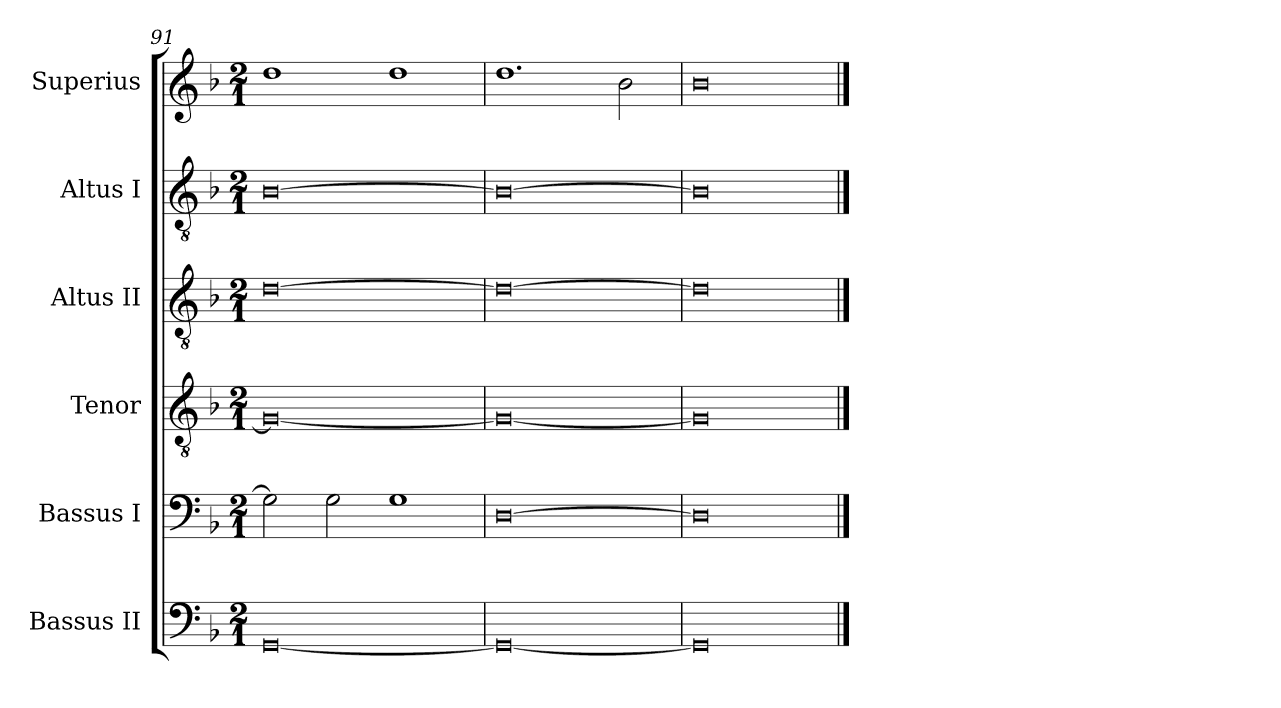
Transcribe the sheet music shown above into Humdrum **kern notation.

**kern	**kern	**kern	**kern	**kern	**kern
*part6	*part5	*part4	*part3	*part2	*part1
*staff6	*staff5	*staff4	*staff3	*staff2	*staff1
*I"Bassus II	*I"Bassus I	*I"Tenor	*I"Altus II	*I"Altus I	*I"Superius
*I'B. II	*I'B.  I	*I'T.	*I'A. II	*I'A. I	*I'S.
*clefF4	*clefF4	*clefGv2	*clefGv2	*clefGv2	*clefG2
*k[b-]	*k[b-]	*k[b-]	*k[b-]	*k[b-]	*k[b-]
*F:	*F:	*F:	*F:	*F:	*F:
*M2/1	*M2/1	*M2/1	*M2/1	*M2/1	*M2/1
=91	=91	=91	=91	=91	=91
[0GG	2G\]	0G_	[0d	[0B-	1dd
.	2G\	.	.	.	.
.	1G	.	.	.	1dd
=92	=92	=92	=92	=92	=92
0GG_	[0D	0G_	0d_	0B-_	1.dd
.	.	.	.	.	2b-\
=93	=93	=93	=93	=93	=93
0GG]	0D]	0G]	0d]	0B-]	0b-
==	==	==	==	==	==
*-	*-	*-	*-	*-	*-
